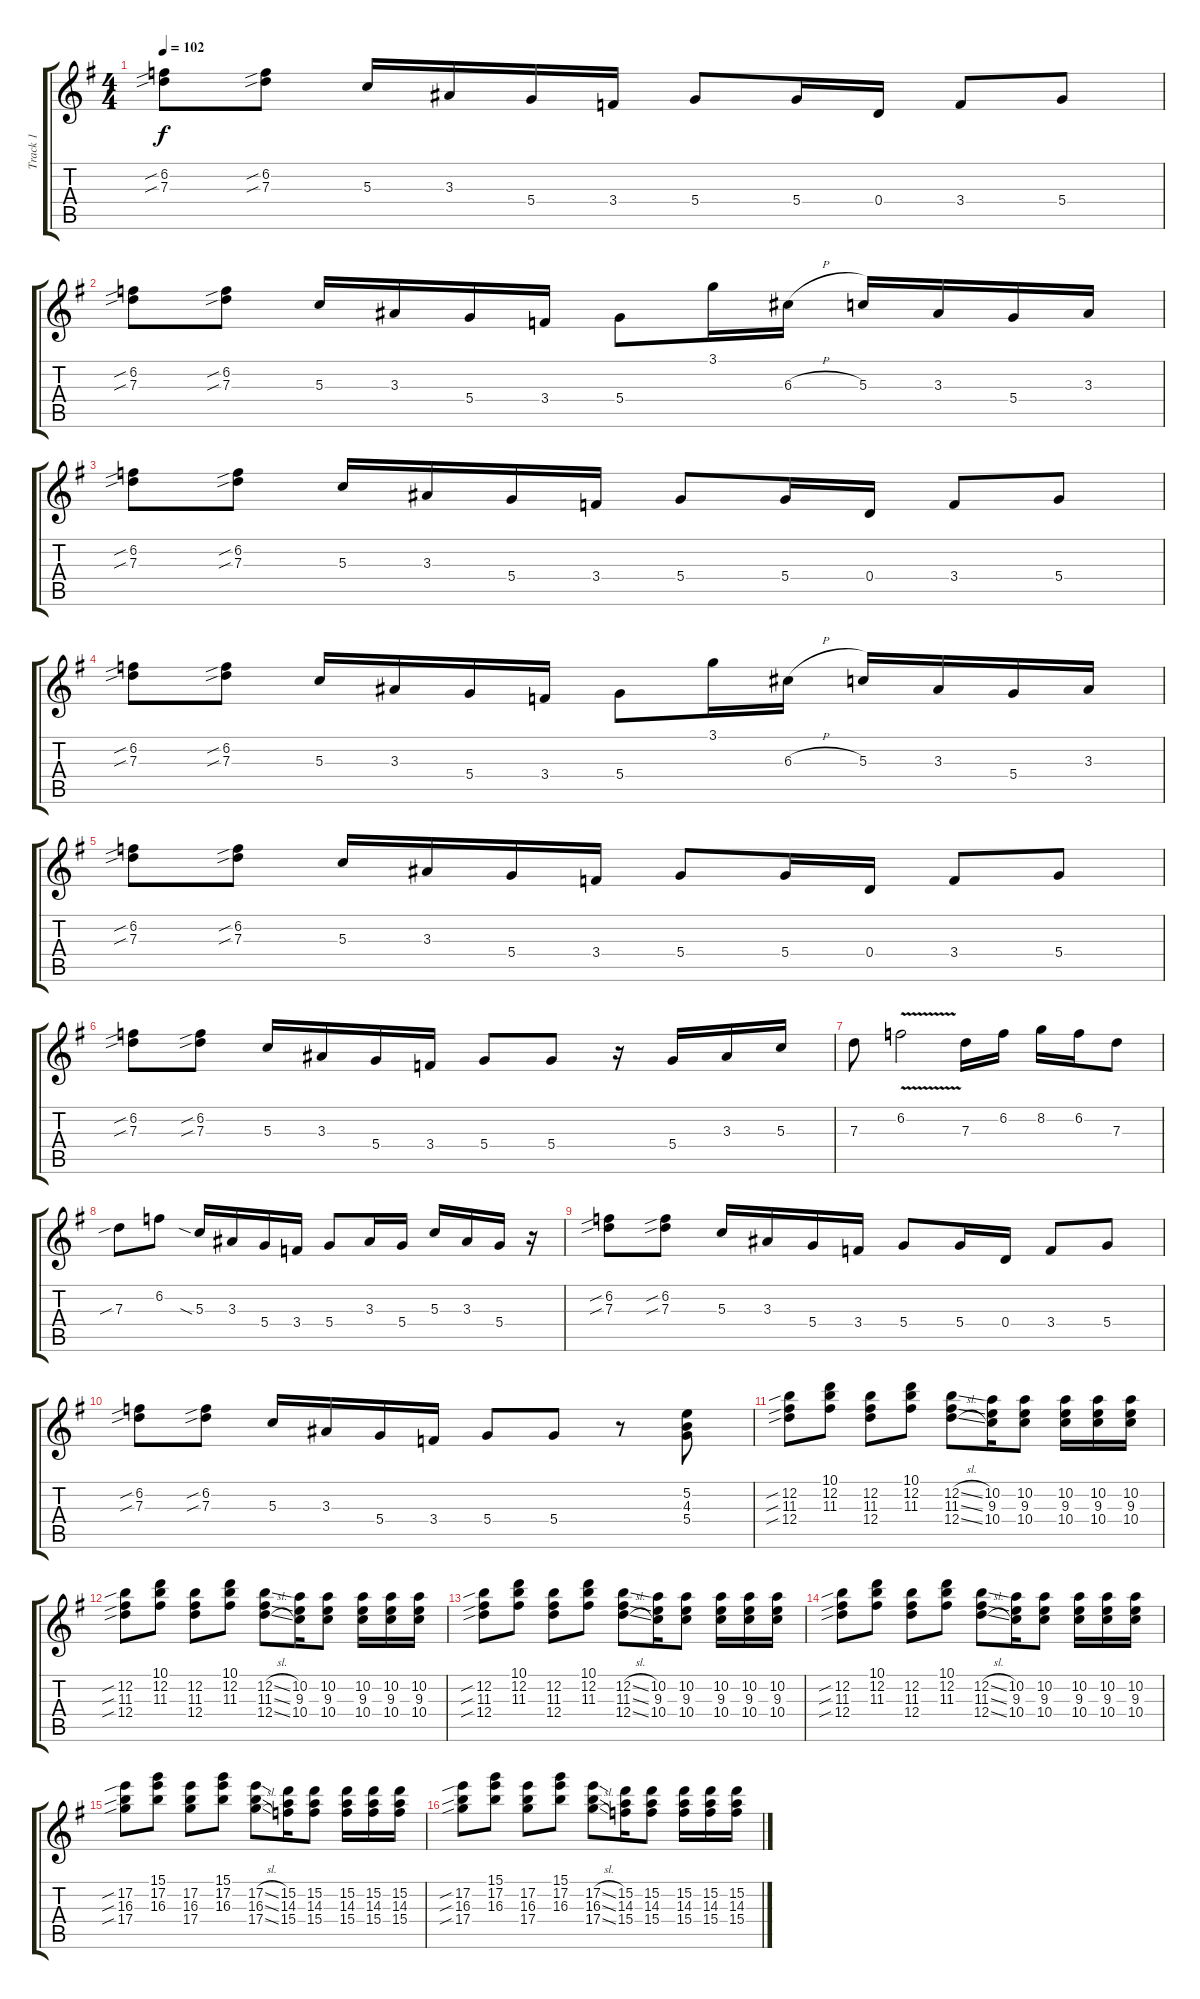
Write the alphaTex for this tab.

\track ("Track 1" "Track 1") {instrument electricguitarjazz}
\staff {score tabs}
\tuning (E4 B3 G3 D3 A2 E2) {hide}
\ts (4 4)
\tempo 102
\clef g2
\ks g
(6.2{sib} 7.3{sib}).8{dy f} (6.2{sib} 7.3{sib}).8 5.3.16 3.3.16 5.4.16 3.4.16 5.4.8 5.4.16 0.4.16 3.4.8 5.4.8 |
(6.2{sib} 7.3{sib}).8 (6.2{sib} 7.3{sib}).8 5.3.16 3.3.16 5.4.16 3.4.16 5.4.8 3.1.16 6.3{h}.16 5.3.16 3.3.16 5.4.16 3.3.16 |
(6.2{sib} 7.3{sib}).8 (6.2{sib} 7.3{sib}).8 5.3.16 3.3.16 5.4.16 3.4.16 5.4.8 5.4.16 0.4.16 3.4.8 5.4.8 |
(6.2{sib} 7.3{sib}).8 (6.2{sib} 7.3{sib}).8 5.3.16 3.3.16 5.4.16 3.4.16 5.4.8 3.1.16 6.3{h}.16 5.3.16 3.3.16 5.4.16 3.3.16 |
(6.2{sib} 7.3{sib}).8 (6.2{sib} 7.3{sib}).8 5.3.16 3.3.16 5.4.16 3.4.16 5.4.8 5.4.16 0.4.16 3.4.8 5.4.8 |
(6.2{sib} 7.3{sib}).8 (6.2{sib} 7.3{sib}).8 5.3.16 3.3.16 5.4.16 3.4.16 5.4.8 5.4.8 r.16 5.4.16 3.3.16 5.3.16 |
7.3.8 6.2{v}.2 7.3.16 6.2.16 8.2.16 6.2.16 7.3.8 |
7.3{sib}.8 6.2.8 5.3{sia}.16 3.3.16 5.4.16 3.4.16 5.4.8 3.3.16 5.4.16 5.3.16 3.3.16 5.4.16 r.16 |
(6.2{sib} 7.3{sib}).8 (6.2{sib} 7.3{sib}).8 5.3.16 3.3.16 5.4.16 3.4.16 5.4.8 5.4.16 0.4.16 3.4.8 5.4.8 |
(6.2{sib} 7.3{sib}).8 (6.2{sib} 7.3{sib}).8 5.3.16 3.3.16 5.4.16 3.4.16 5.4.8 5.4.8 r.8 (5.2 4.3 5.4).8 |
(12.2{sib} 11.3{sib} 12.4{sib}).8 (10.1 12.2 11.3).8 (12.2 11.3 12.4).8 (10.1 12.2 11.3).8 (12.2{sl} 11.3{sl} 12.4{sl}).8 (10.2 9.3 10.4).16 (10.2 9.3 10.4).8 (10.2 9.3 10.4).16 (10.2 9.3 10.4).16 (10.2 9.3 10.4).16 |
(12.2{sib} 11.3{sib} 12.4{sib}).8 (10.1 12.2 11.3).8 (12.2 11.3 12.4).8 (10.1 12.2 11.3).8 (12.2{sl} 11.3{sl} 12.4{sl}).8 (10.2 9.3 10.4).16 (10.2 9.3 10.4).8 (10.2 9.3 10.4).16 (10.2 9.3 10.4).16 (10.2 9.3 10.4).16 |
(12.2{sib} 11.3{sib} 12.4{sib}).8 (10.1 12.2 11.3).8 (12.2 11.3 12.4).8 (10.1 12.2 11.3).8 (12.2{sl} 11.3{sl} 12.4{sl}).8 (10.2 9.3 10.4).16 (10.2 9.3 10.4).8 (10.2 9.3 10.4).16 (10.2 9.3 10.4).16 (10.2 9.3 10.4).16 |
(12.2{sib} 11.3{sib} 12.4{sib}).8 (10.1 12.2 11.3).8 (12.2 11.3 12.4).8 (10.1 12.2 11.3).8 (12.2{sl} 11.3{sl} 12.4{sl}).8 (10.2 9.3 10.4).16 (10.2 9.3 10.4).8 (10.2 9.3 10.4).16 (10.2 9.3 10.4).16 (10.2 9.3 10.4).16 |
(17.2{sib} 16.3{sib} 17.4{sib}).8 (15.1 17.2 16.3).8 (17.2 16.3 17.4).8 (15.1 17.2 16.3).8 (17.2{sl} 16.3{sl} 17.4{sl}).8 (15.2 14.3 15.4).16 (15.2 14.3 15.4).8 (15.2 14.3 15.4).16 (15.2 14.3 15.4).16 (15.2 14.3 15.4).16 |
(17.2{sib} 16.3{sib} 17.4{sib}).8 (15.1 17.2 16.3).8 (17.2 16.3 17.4).8 (15.1 17.2 16.3).8 (17.2{sl} 16.3{sl} 17.4{sl}).8 (15.2 14.3 15.4).16 (15.2 14.3 15.4).8 (15.2 14.3 15.4).16 (15.2 14.3 15.4).16 (15.2 14.3 15.4).16
